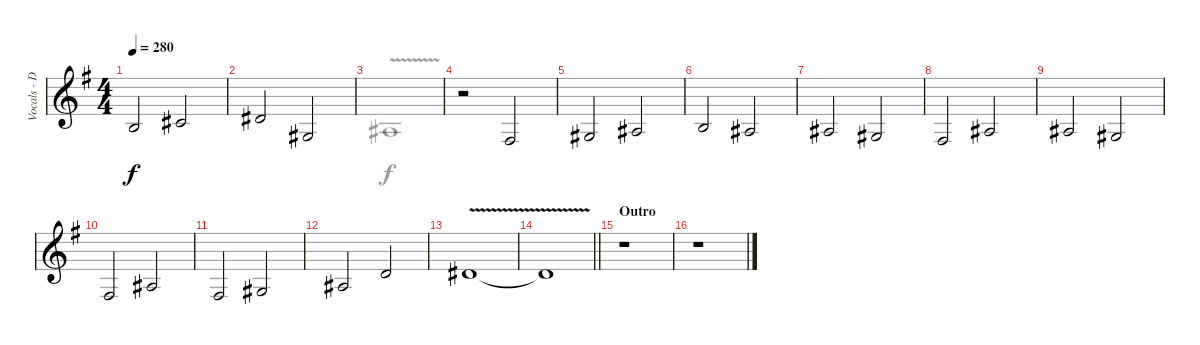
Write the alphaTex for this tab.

\track ("Vocals - Doogie White" "Vocals - D") {instrument flute}
\staff {score}
\tuning (Eb4 Bb3 Gb3 Db3 Ab2 Eb2) {hide}
\voice
\ts (4 4)
\tempo 280
\clef g2
\ks eminor
1.2.2{dy f} 3.2.2 |
0.1.2 2.3.2 |
|
r.2 0.3.2 |
2.3.2 0.2.2 |
1.2.2 0.2.2 |
0.2.2 2.3.2 |
0.3.2 0.2.2 |
0.2.2 2.3.2 |
0.3.2 0.2.2 |
0.3.2 2.3.2 |
4.3.2 4.2.2 |
5.2{v}.1 |
\barLineRight lightlight
5.2{t}.1 |
\section ("" "Outro")
r.1 |
r.1
\voice
\clef g2
\ottava regular
\simile none
\ks eminor
|
|
0.2{v}.1 |
|
|
|
|
|
|
|
|
|
|
\barLineRight lightlight
|
|
